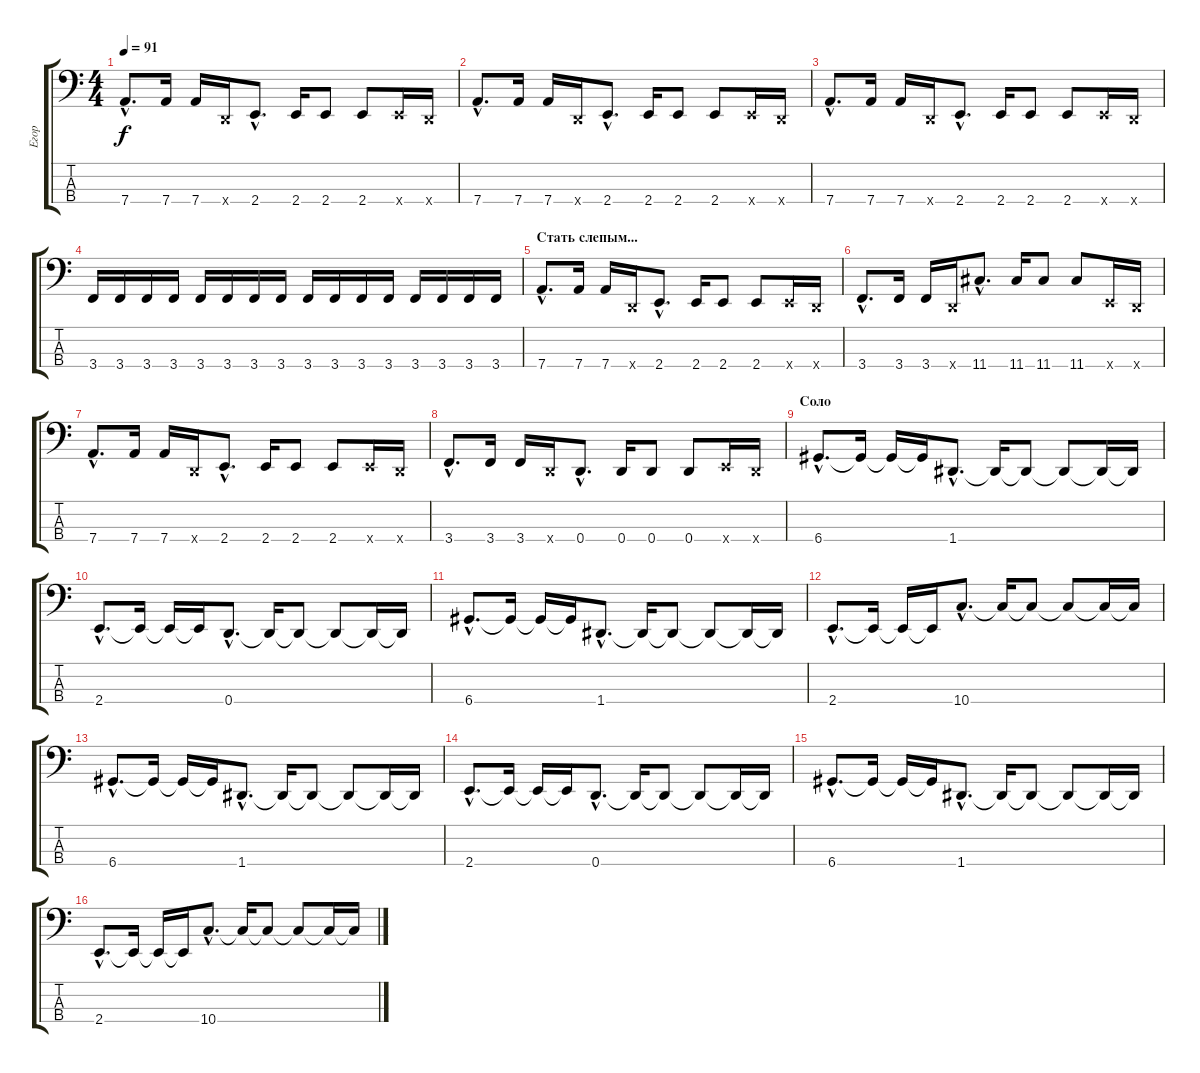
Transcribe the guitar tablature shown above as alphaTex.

\track ("Егор" "Егор") {instrument electricbasspick}
\staff {score tabs}
\tuning (G2 D2 A1 D1) {hide}
\ts (4 4)
\tempo 91
\clef f4
\ks c
7.4{hac}.8{d dy f} 7.4.16 7.4.16 0.4{x}.16 2.4{hac}.8{d} 2.4.16 2.4.8 2.4.8 2.4{x}.16 0.4{x}.16 |
7.4{hac}.8{d} 7.4.16 7.4.16 0.4{x}.16 2.4{hac}.8{d} 2.4.16 2.4.8 2.4.8 2.4{x}.16 0.4{x}.16 |
7.4{hac}.8{d} 7.4.16 7.4.16 0.4{x}.16 2.4{hac}.8{d} 2.4.16 2.4.8 2.4.8 2.4{x}.16 0.4{x}.16 |
3.4.16 3.4.16 3.4.16 3.4.16 3.4.16 3.4.16 3.4.16 3.4.16 3.4.16 3.4.16 3.4.16 3.4.16 3.4.16 3.4.16 3.4.16 3.4.16 |
\section ("" "Стать слепым...")
7.4{hac}.8{d} 7.4.16 7.4.16 0.4{x}.16 2.4{hac}.8{d} 2.4.16 2.4.8 2.4.8 2.4{x}.16 0.4{x}.16 |
3.4{hac}.8{d} 3.4.16 3.4.16 0.4{x}.16 11.4{hac}.8{d} 11.4.16 11.4.8 11.4.8 2.4{x}.16 0.4{x}.16 |
7.4{hac}.8{d} 7.4.16 7.4.16 0.4{x}.16 2.4{hac}.8{d} 2.4.16 2.4.8 2.4.8 2.4{x}.16 0.4{x}.16 |
3.4{hac}.8{d} 3.4.16 3.4.16 0.4{x}.16 0.4{hac}.8{d} 0.4.16 0.4.8 0.4.8 2.4{x}.16 0.4{x}.16 |
\section ("" "Соло")
6.4{hac}.8{d} 6.4{t}.16 6.4{t}.16 6.4{t}.16 1.4{hac}.8{d} 1.4{t}.16 1.4{t}.8 1.4{t}.8 1.4{t}.16 1.4{t}.16 |
2.4{hac}.8{d} 2.4{t}.16 2.4{t}.16 2.4{t}.16 0.4{hac}.8{d} 0.4{t}.16 0.4{t}.8 0.4{t}.8 0.4{t}.16 0.4{t}.16 |
6.4{hac}.8{d} 6.4{t}.16 6.4{t}.16 6.4{t}.16 1.4{hac}.8{d} 1.4{t}.16 1.4{t}.8 1.4{t}.8 1.4{t}.16 1.4{t}.16 |
2.4{hac}.8{d} 2.4{t}.16 2.4{t}.16 2.4{t}.16 10.4{hac}.8{d} 10.4{t}.16 10.4{t}.8 10.4{t}.8 10.4{t}.16 10.4{t}.16 |
6.4{hac}.8{d} 6.4{t}.16 6.4{t}.16 6.4{t}.16 1.4{hac}.8{d} 1.4{t}.16 1.4{t}.8 1.4{t}.8 1.4{t}.16 1.4{t}.16 |
2.4{hac}.8{d} 2.4{t}.16 2.4{t}.16 2.4{t}.16 0.4{hac}.8{d} 0.4{t}.16 0.4{t}.8 0.4{t}.8 0.4{t}.16 0.4{t}.16 |
6.4{hac}.8{d} 6.4{t}.16 6.4{t}.16 6.4{t}.16 1.4{hac}.8{d} 1.4{t}.16 1.4{t}.8 1.4{t}.8 1.4{t}.16 1.4{t}.16 |
2.4{hac}.8{d} 2.4{t}.16 2.4{t}.16 2.4{t}.16 10.4{hac}.8{d} 10.4{t}.16 10.4{t}.8 10.4{t}.8 10.4{t}.16 10.4{t}.16
